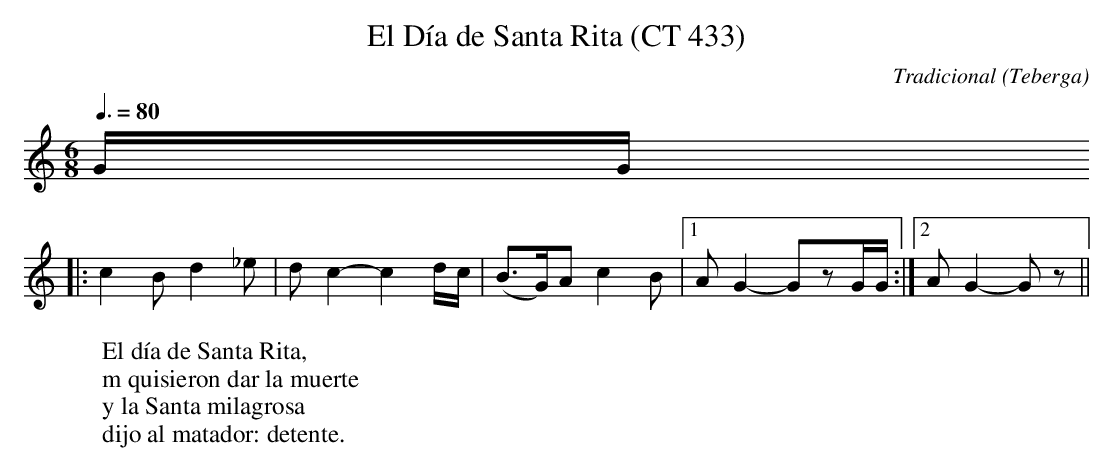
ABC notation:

X:1
T:El Día de Santa Rita (CT 433)
C:Tradicional
O:Teberga
M:6/8
L:1/8
Q:3/8=80
K:C
G/G/
|: c2 B d2 _e|d c2-c2d/c/|(B>G)A c2 B|[1 A G2-GzG/G/ :|[2 A G2-G z||
W:El día de Santa Rita,
W:m quisieron dar la muerte
W:y la Santa milagrosa
W:dijo al matador: detente.
W:
